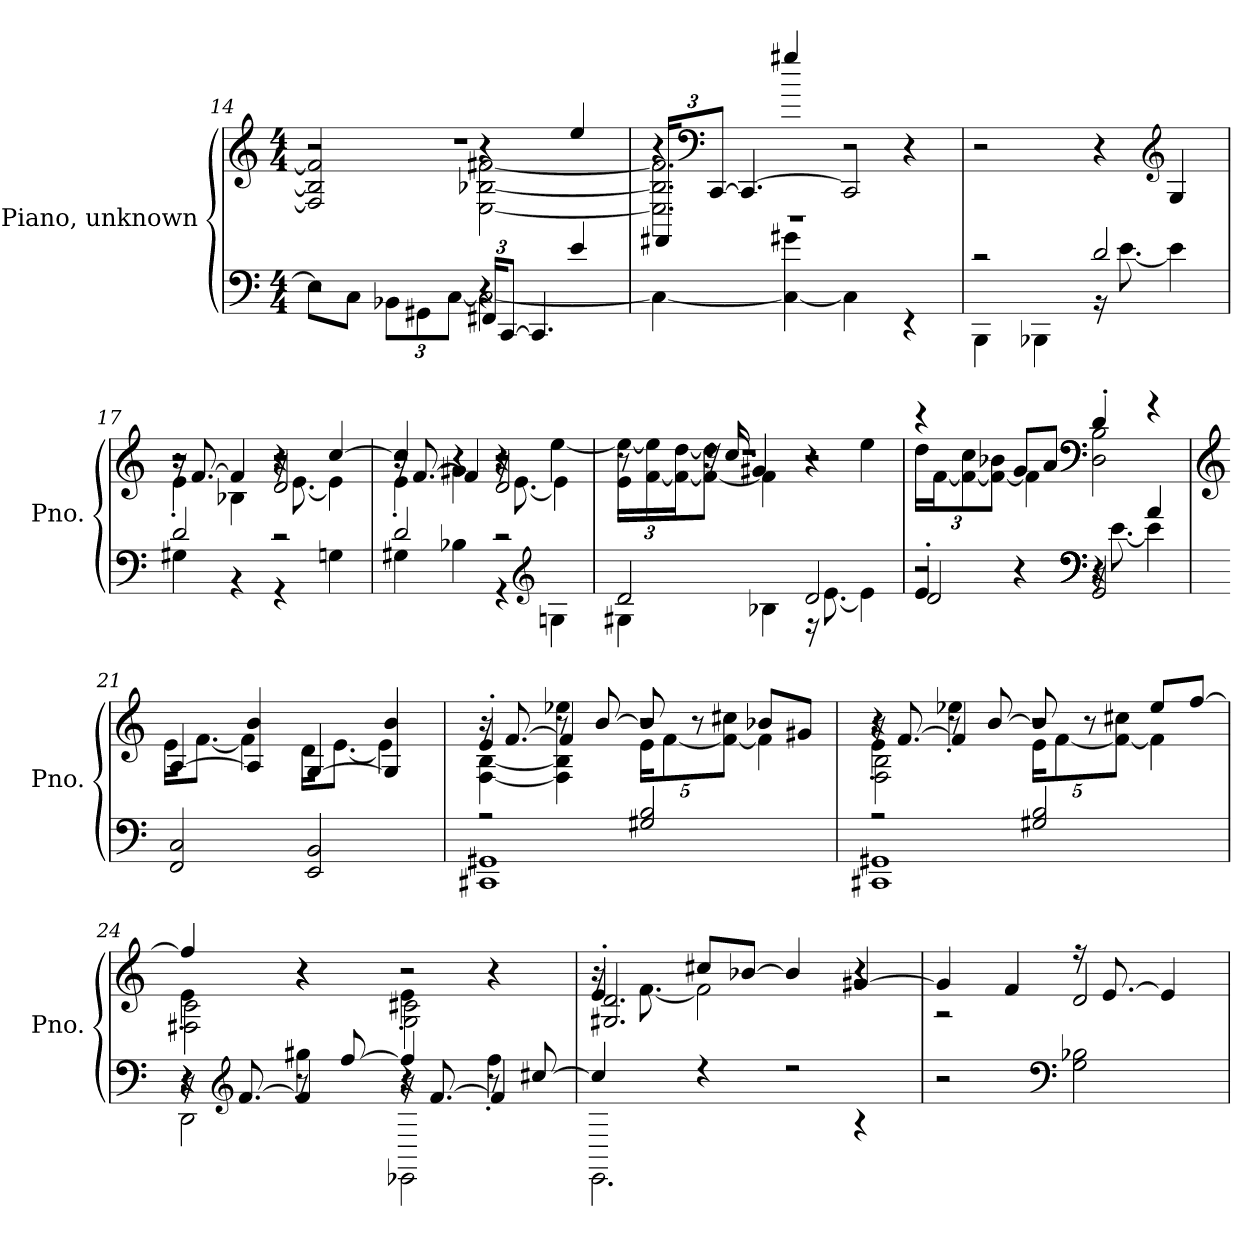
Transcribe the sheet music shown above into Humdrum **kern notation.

**kern	**kern
*part1	*part1
*staff2	*staff1
*I"Piano, unknown	*
*I'Pno.	*
*clefF4	*clefG2
*k[]	*k[]
*M4/4	*M4/4
=14	=14
*^	*^
*	*^	*	*^
2r	8E-\L]	2r	1r	2r	2F#/] 2B-/] 2f/]
.	8C\J	.	.	.	.
*	*Xbrackettup	*	*	*	*
.	12BB-X\L	.	.	.	.
.	12GG#X\	.	.	.	.
.	[12C\J	.	.	.	.
4r	2C\_	24FF#X/KL	.	[2E\ [2B-X\ [2f#X\	4r
.	.	[12CC/J	.	.	.
.	.	4.CC/]	.	.	.
4e/	.	.	.	.	4ee/
*	*v	*v	*	*	*
!!LO:LB:g=z	!!	!!
=15	=15	=15	=15	=15
*	*	*	*	*Xbrackettup
1r	4C\_	4r	2.E\] 2.B-\] 2.f#\]	24FF#X/KL
*	*	*clefF4	*	*
.	.	.	.	[12CC/J
.	.	.	.	4.CC/_
.	4C\_ 4g#X\	4gg#X/	.	.
.	4C\]	2r	.	2CC/]
.	4r	.	4r	.
*	*	*v	*v	*v
=16	=16	=16
2r	4BBB\	2r
.	4BBB-X\	.
2d/	16r	4r
.	[8.e\	.
*	*	*clefG2
.	4e\]	4G/
=17	=17	=17
*	*	*^
*	*	*	*^
*	*	*	*	*^
2d/	4G#X\	2r	4e'\	16r	2r
.	.	.	.	[8.f/	.
.	4r	.	4B-X\	4f/]	.
2r	4r	4r	2r	2d/	16r
.	.	.	.	.	[8.e\
.	4Gn\	[4cc/	.	.	4e\]
=18	=18	=18	=18	=18	=18
2d/	4G#X\	4cc/]	4e'\	16r	2r
.	.	.	.	[8.f/	.
.	4B-X\	4r	4g#X\	4f/]	.
2r	4r	2r	4r	2d/	16r
.	.	.	.	.	[8.e\
*clefG2	*	*	*	*	*
.	4Gn\	.	[4ee\	.	4e\]
*	*	*	*	*v	*v
!!LO:LB:g=z
=19	=19	=19	=19	=19
2d/	4G#X\	1r	24e\ 24ee\_LL	8r
.	.	.	[24f\ 24ee\]	.
.	.	.	24f\_ [24dd\J	.
.	.	.	8f\_ 8dd\]J	32r
.	.	.	.	16.cc/
.	4B-X\	.	4f\]	4g#X/
2d/	16r	.	4r	2r
.	[8.e\	.	.	.
.	4e\]	.	4ee\	.
*	*	*	*v	*v
=20	=20	=20	=20
*	*^	*	*
4e'/	2r	2d/	4r	24dd\LL
.	.	.	.	[24f\J
.	.	.	.	12f\_ 12cc\
.	.	.	.	12f\_ 12b-X\J
4r	.	.	8g/L	4f\]
.	.	.	8a/J	.
*clefF4	*	*	*clefF4	*
4r	16r	2GG/	4d'/	2D\ 2B\
.	[8.e\	.	.	.
4a/	4e\]	.	4r	.
*v	*v	*v	*	*
=21	=21	=21
*	*clefG2	*
2FF/ 2C/	[4A/	16e\KL
.	.	[8.f\J
.	4A/] 4b/	4f\]
2EE/ 2BB/	[4G/	16d\KL
.	.	[8.e\J
.	4G/] 4b/	4e\]
!!LO:PB:g=z
=22	=22	=22
*^	*	*^
2r	1CC#X 1GG#X	4e'/	[4F\ [4B\	16r
.	.	.	.	[8.f/
.	.	8r	4F\] 4B\] 4ee-X\	4f/]
.	.	[8b/	.	.
2G#X/ 2B/	.	8b/]	20e\KL	2r
.	.	.	[10f\	.
.	.	8r	.	.
.	.	.	10f\_ 10cc#X\J	.
.	.	8b-X/L	4f\]	.
.	.	8g#X/J	.	.
=23	=23	=23	=23	=23
*	*	*	*	*^
2r	1CC#X 1GG#X	4r	4e'\	16r	2F\ 2B\
.	.	.	.	[8.f/	.
.	.	8r	4ee-X'\	4f/]	.
.	.	[8b/	.	.	.
2G#X/ 2B/	.	8b/]	20e\KL	2r	2r
.	.	.	[10f\	.	.
.	.	8r	.	.	.
.	.	.	10f\_ 10cc#X\J	.	.
.	.	8ee-/L	4f\]	.	.
.	.	[8ff/J	.	.	.
*	*	*	*	*v	*v
!!LO:LB:g=z
=24	=24	=24	=24	=24
*^	*^	*	*	*
4r	4r	16r	2DD\	4ff/]	4e'\	2F#X\ 2c\
*clefG2	*	*	*	*	*	*
.	.	[8.f/	.	.	.	.
8r	4gg#X'\	4f/]	.	4r	4r	.
[8ff/	.	.	.	.	.	.
4ff/]	4r	16r	2EE-X\	2r	4e'\	2G\ 2c#X\
.	.	[8.f/	.	.	.	.
8r	4ff'\	4f/]	.	.	4r	.
[8cc#X/	.	.	.	.	.	.
*	*v	*v	*v	*	*	*
=25	=25	=25	=25	=25
4cc#/]	2.EE\	4e'/	16r	2.G#X/ 2.d/
.	.	.	[8.f\	.
4r	.	8cc#X/L	2f\]	.
.	.	[8b-X/J	.	.
2r	.	4b-/]	.	.
.	4r	[4g#X/	4r	4r
*v	*v	*	*	*
*	*	*v	*v
=26	=26	=26
2r	4g#/]	2r
.	4f/	.
*clefF4	*	*
2G\ 2B-X\	16r	2d/
.	[8.e/	.
.	4e/]	.
*	*v	*v
=	=
*-	*-
